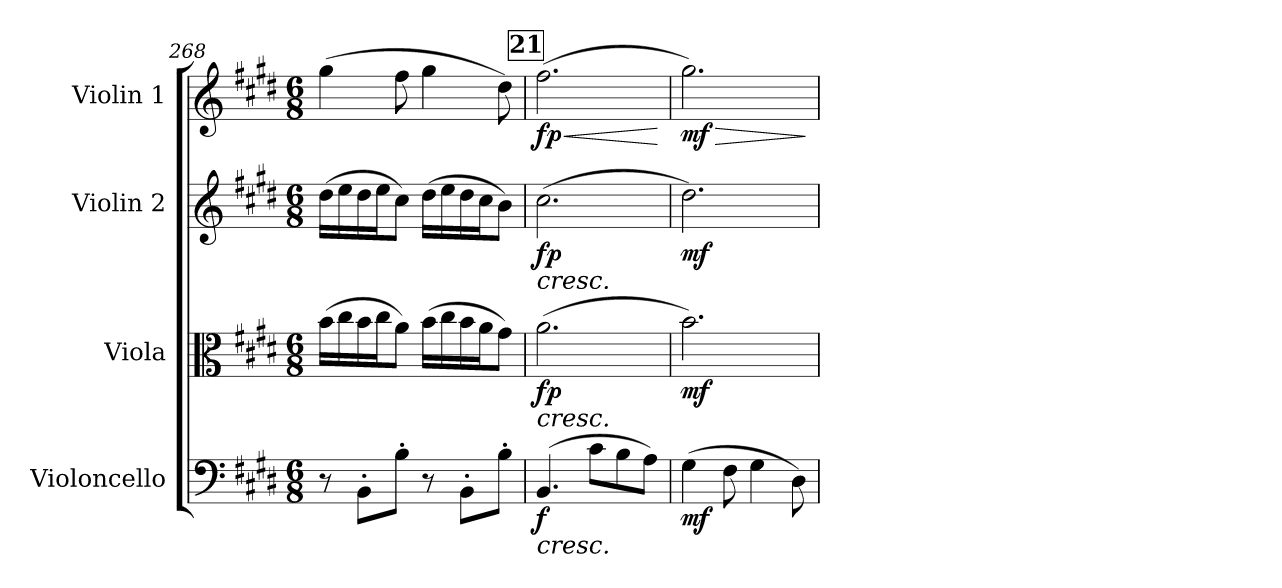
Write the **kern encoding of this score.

**kern	**dynam	**kern	**dynam	**kern	**dynam	**kern	**dynam
*part4	*part4	*part3	*part3	*part2	*part2	*part1	*part1
*staff4	*staff4	*staff3	*staff3	*staff2	*staff2	*staff1	*staff1
*I"Violoncello	*	*I"Viola	*	*I"Violin 2	*	*I"Violin 1	*
*I'Vc	*	*I'Vla	*	*I'Vln	*	*I'Vln	*
*clefF4	*	*clefC3	*	*clefG2	*	*clefG2	*
*k[f#c#g#d#]	*	*k[f#c#g#d#]	*	*k[f#c#g#d#]	*	*k[f#c#g#d#]	*
*M6/8	*	*M6/8	*	*M6/8	*	*M6/8	*
=268	=268	=268	=268	=268	=268	=268	=268
8r	.	(16b\LL	.	(16dd#\LL	.	(4gg#\	.
.	.	16cc#\	.	16ee\	.	.	.
8BB'\L	.	16b\	.	16dd#\	.	.	.
.	.	16cc#\J	.	16ee\J	.	.	.
8B'\J	.	8a\J)	.	8cc#\J)	.	8ff#\	.
8r	.	(16b\LL	.	(16dd#\LL	.	4gg#\	.
.	.	16cc#\	.	16ee\	.	.	.
8BB'\L	.	16b\	.	16dd#\	.	.	.
.	.	16a\J	.	16cc#\J	.	.	.
8B'\J	.	8g#\J)	.	8b\J)	.	8dd#\)	.
!!LO:REH:place=s1:a:B:cj:fs=14:t=21
=269	=269	=269	=269	=269	=269	=269	=269
!	!LO:HP:b	!	!LO:HP:b	!	!LO:HP:b	!	!LO:HP:b
!	!LO:DY:n=1:b	!	!LO:DY:n=1:b	!	!LO:DY:n=1:b	!	!LO:DY:n=1:b
(4.BB/	< f	(2.a\	< fp	(2.cc#\	< fp	(2.ff#\	< fp
8c#\L	.	.	.	.	.	.	.
8B\	.	.	.	.	.	.	.
8A\J)	.	.	.	.	.	.	.
.	.	.	.	.	.	.	[
=270	=270	=270	=270	=270	=270	=270	=270
!	!LO:DY:b	!	!LO:DY:b	!	!LO:DY:b	!	!LO:HP:b
!	!	!	!	!	!	!	!LO:DY:n=1:b
(4G#\	mf	2.b\)	mf	2.dd#\)	mf	2.gg#\)	> mf
8F#\	.	.	.	.	.	.	.
4G#\	.	.	.	.	.	.	.
8D#\)	.	.	.	.	.	.	.
.	[	.	[	.	[	.	]
=	=	=	=	=	=	=	=
*-	*-	*-	*-	*-	*-	*-	*-
